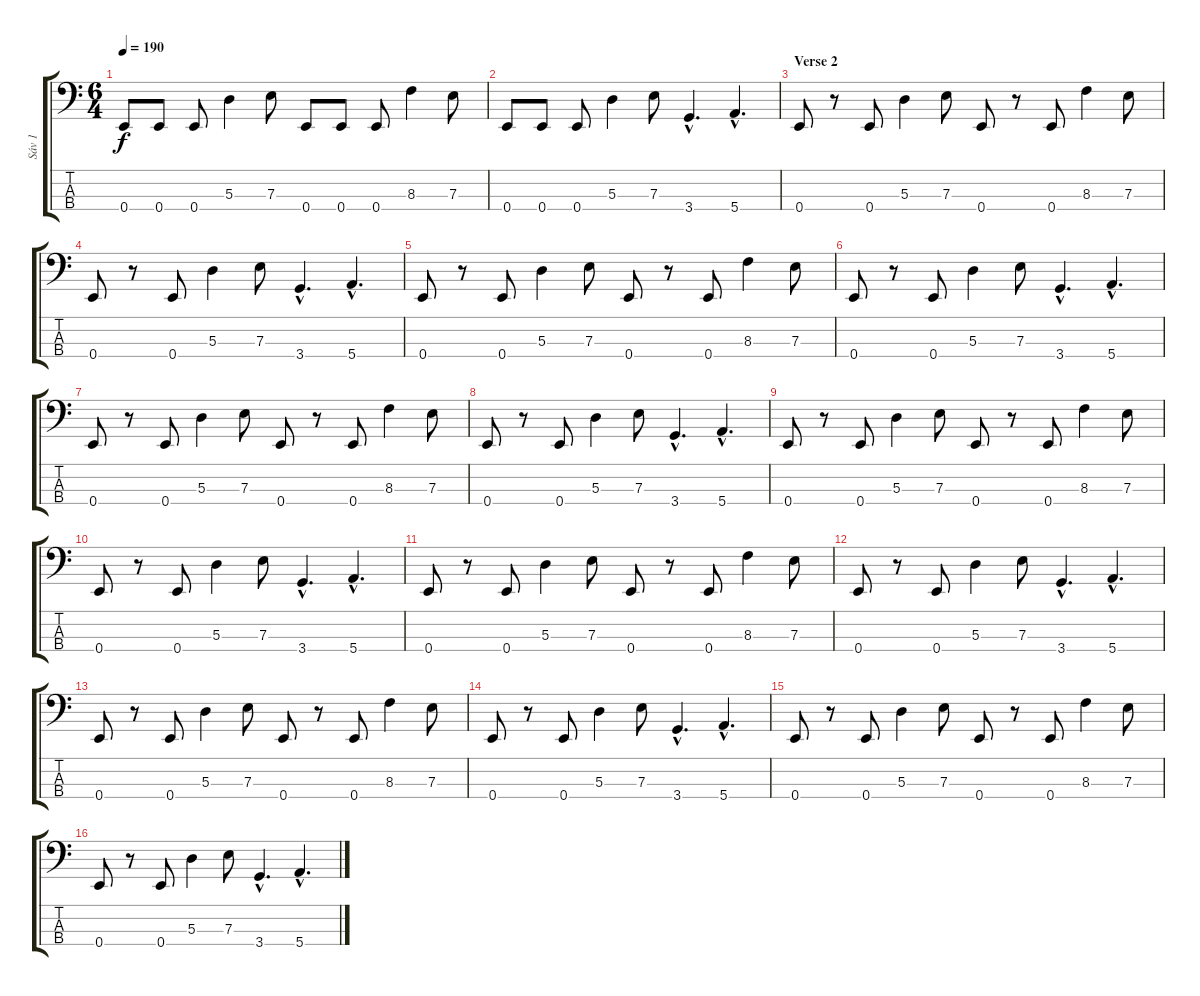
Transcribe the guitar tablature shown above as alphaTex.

\track ("Sáv 1" "Sáv 1") {instrument electricbassfinger}
\staff {score tabs}
\tuning (G2 D2 A1 E1) {hide}
\ts (6 4)
\tempo 190
\clef f4
\ks c
0.4.8{dy f} 0.4.8 0.4.8 5.3.4 7.3.8 0.4.8 0.4.8 0.4.8 8.3.4 7.3.8 |
0.4.8 0.4.8 0.4.8 5.3.4 7.3.8 3.4{hac}.4{d} 5.4{hac}.4{d} |
\section ("" "Verse 2")
0.4.8 r.8 0.4.8 5.3.4 7.3.8 0.4.8 r.8 0.4.8 8.3.4 7.3.8 |
0.4.8 r.8 0.4.8 5.3.4 7.3.8 3.4{hac}.4{d} 5.4{hac}.4{d} |
0.4.8 r.8 0.4.8 5.3.4 7.3.8 0.4.8 r.8 0.4.8 8.3.4 7.3.8 |
0.4.8 r.8 0.4.8 5.3.4 7.3.8 3.4{hac}.4{d} 5.4{hac}.4{d} |
0.4.8 r.8 0.4.8 5.3.4 7.3.8 0.4.8 r.8 0.4.8 8.3.4 7.3.8 |
0.4.8 r.8 0.4.8 5.3.4 7.3.8 3.4{hac}.4{d} 5.4{hac}.4{d} |
0.4.8 r.8 0.4.8 5.3.4 7.3.8 0.4.8 r.8 0.4.8 8.3.4 7.3.8 |
0.4.8 r.8 0.4.8 5.3.4 7.3.8 3.4{hac}.4{d} 5.4{hac}.4{d} |
0.4.8 r.8 0.4.8 5.3.4 7.3.8 0.4.8 r.8 0.4.8 8.3.4 7.3.8 |
0.4.8 r.8 0.4.8 5.3.4 7.3.8 3.4{hac}.4{d} 5.4{hac}.4{d} |
0.4.8 r.8 0.4.8 5.3.4 7.3.8 0.4.8 r.8 0.4.8 8.3.4 7.3.8 |
0.4.8 r.8 0.4.8 5.3.4 7.3.8 3.4{hac}.4{d} 5.4{hac}.4{d} |
0.4.8 r.8 0.4.8 5.3.4 7.3.8 0.4.8 r.8 0.4.8 8.3.4 7.3.8 |
0.4.8 r.8 0.4.8 5.3.4 7.3.8 3.4{hac}.4{d} 5.4{hac}.4{d}
